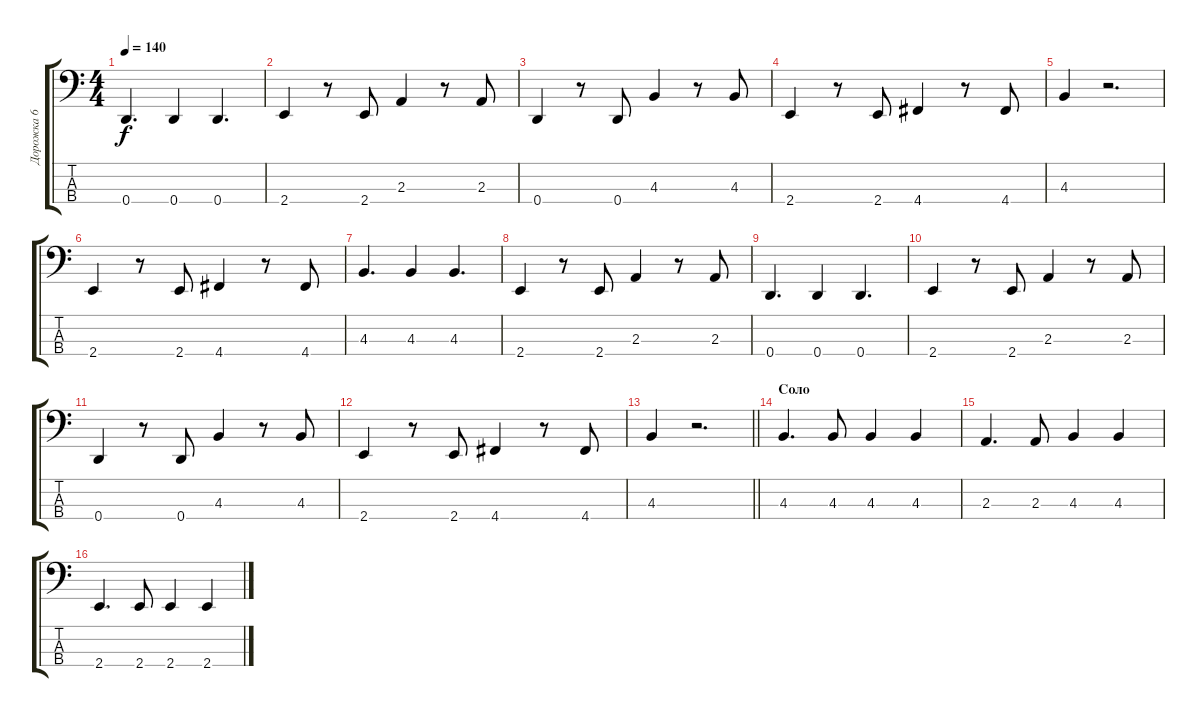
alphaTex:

\track ("Дорожка 6" "Дорожка 6") {instrument electricbassfinger}
\staff {score tabs}
\tuning (F2 C2 G1 D1) {hide}
\ts (4 4)
\tempo 140
\clef f4
\ks c
0.4.4{d dy f} 0.4.4 0.4.4{d} |
2.4.4 r.8 2.4.8 2.3.4 r.8 2.3.8 |
0.4.4 r.8 0.4.8 4.3.4 r.8 4.3.8 |
2.4.4 r.8 2.4.8 4.4.4 r.8 4.4.8 |
4.3.4 r.2{d} |
2.4.4 r.8 2.4.8 4.4.4 r.8 4.4.8 |
4.3.4{d} 4.3.4 4.3.4{d} |
2.4.4 r.8 2.4.8 2.3.4 r.8 2.3.8 |
0.4.4{d} 0.4.4 0.4.4{d} |
2.4.4 r.8 2.4.8 2.3.4 r.8 2.3.8 |
0.4.4 r.8 0.4.8 4.3.4 r.8 4.3.8 |
2.4.4 r.8 2.4.8 4.4.4 r.8 4.4.8 |
\barLineRight lightlight
4.3.4 r.2{d} |
\section ("" "Соло")
4.3.4{d} 4.3.8 4.3.4 4.3.4 |
2.3.4{d} 2.3.8 4.3.4 4.3.4 |
2.4.4{d} 2.4.8 2.4.4 2.4.4
